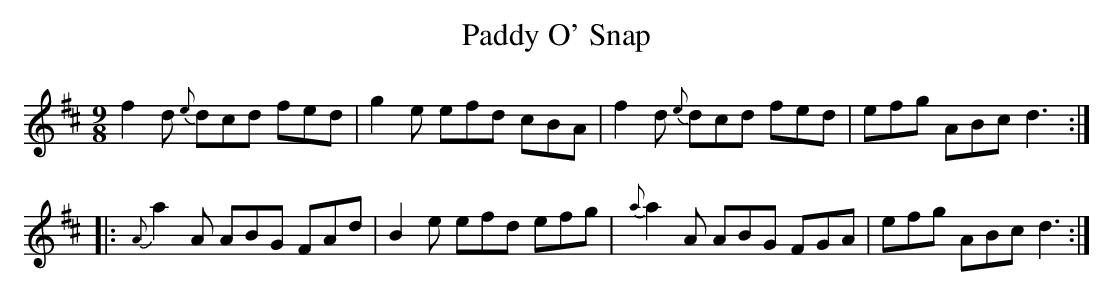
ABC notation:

X:1
T:Paddy O' Snap
M:9/8
L:1/8
K:D
f2d {e}dcd fed|g2e efd cBA|f2d {e}dcd fed|efg ABc d3:|
|:{A}a2A ABG FAd|B2e efd efg|{a}a2A ABG FGA|efg ABc d3:|]
